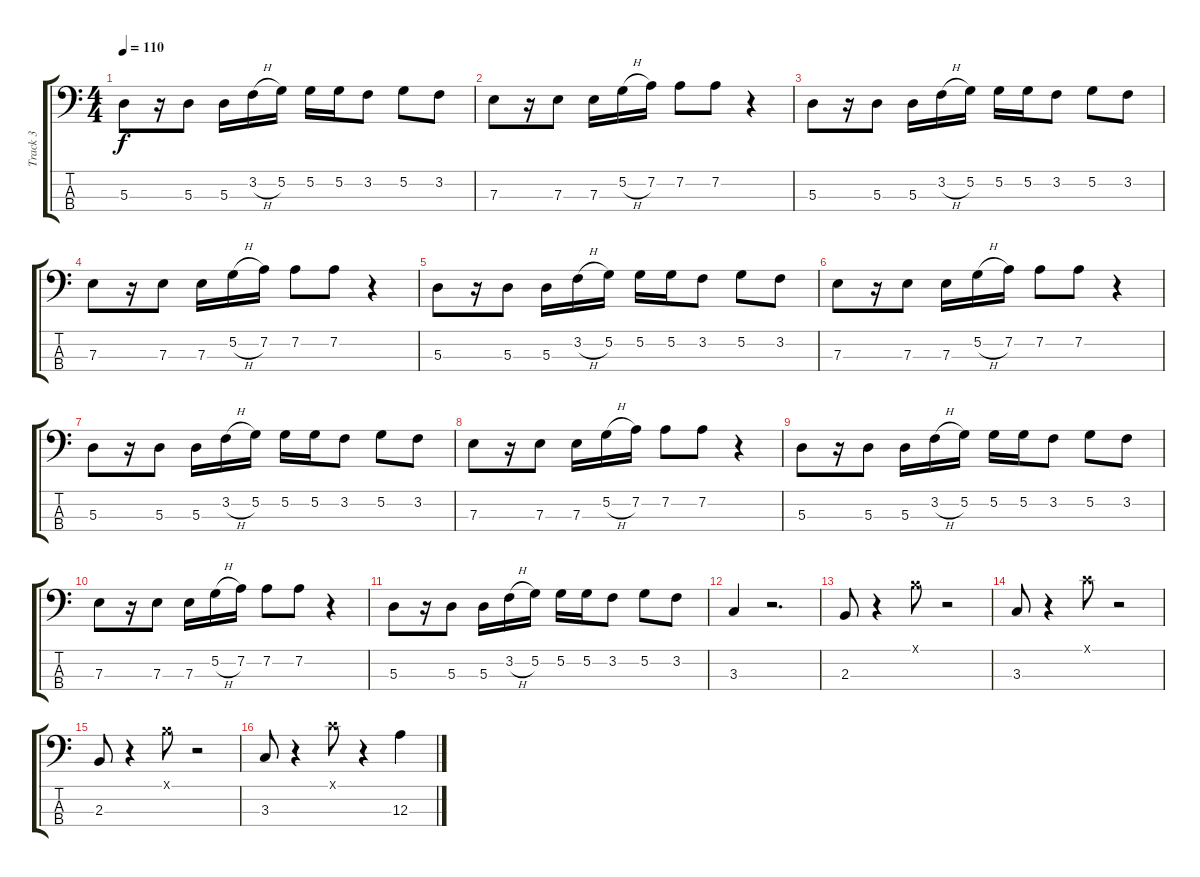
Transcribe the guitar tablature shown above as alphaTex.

\track ("Track 3" "Track 3") {instrument electricbassfinger}
\staff {score tabs}
\tuning (G2 D2 A1 E1) {hide}
\ts (4 4)
\tempo 110
\clef f4
\ks c
5.3.8{dy f} r.16 5.3.8 5.3.16 3.2{h}.16 5.2.16 5.2.16 5.2.16 3.2.8 5.2.8 3.2.8 |
7.3.8 r.16 7.3.8 7.3.16 5.2{h}.16 7.2.16 7.2.8 7.2.8 r.4 |
5.3.8 r.16 5.3.8 5.3.16 3.2{h}.16 5.2.16 5.2.16 5.2.16 3.2.8 5.2.8 3.2.8 |
7.3.8 r.16 7.3.8 7.3.16 5.2{h}.16 7.2.16 7.2.8 7.2.8 r.4 |
5.3.8 r.16 5.3.8 5.3.16 3.2{h}.16 5.2.16 5.2.16 5.2.16 3.2.8 5.2.8 3.2.8 |
7.3.8 r.16 7.3.8 7.3.16 5.2{h}.16 7.2.16 7.2.8 7.2.8 r.4 |
5.3.8 r.16 5.3.8 5.3.16 3.2{h}.16 5.2.16 5.2.16 5.2.16 3.2.8 5.2.8 3.2.8 |
7.3.8 r.16 7.3.8 7.3.16 5.2{h}.16 7.2.16 7.2.8 7.2.8 r.4 |
5.3.8 r.16 5.3.8 5.3.16 3.2{h}.16 5.2.16 5.2.16 5.2.16 3.2.8 5.2.8 3.2.8 |
7.3.8 r.16 7.3.8 7.3.16 5.2{h}.16 7.2.16 7.2.8 7.2.8 r.4 |
5.3.8 r.16 5.3.8 5.3.16 3.2{h}.16 5.2.16 5.2.16 5.2.16 3.2.8 5.2.8 3.2.8 |
3.3.4 r.2{d} |
2.3.8 r.4 4.1{x}.8 r.2 |
3.3.8 r.4 5.1{x}.8 r.2 |
2.3.8 r.4 4.1{x}.8 r.2 |
3.3.8 r.4 5.1{x}.8 r.4 12.3{ss}.4
